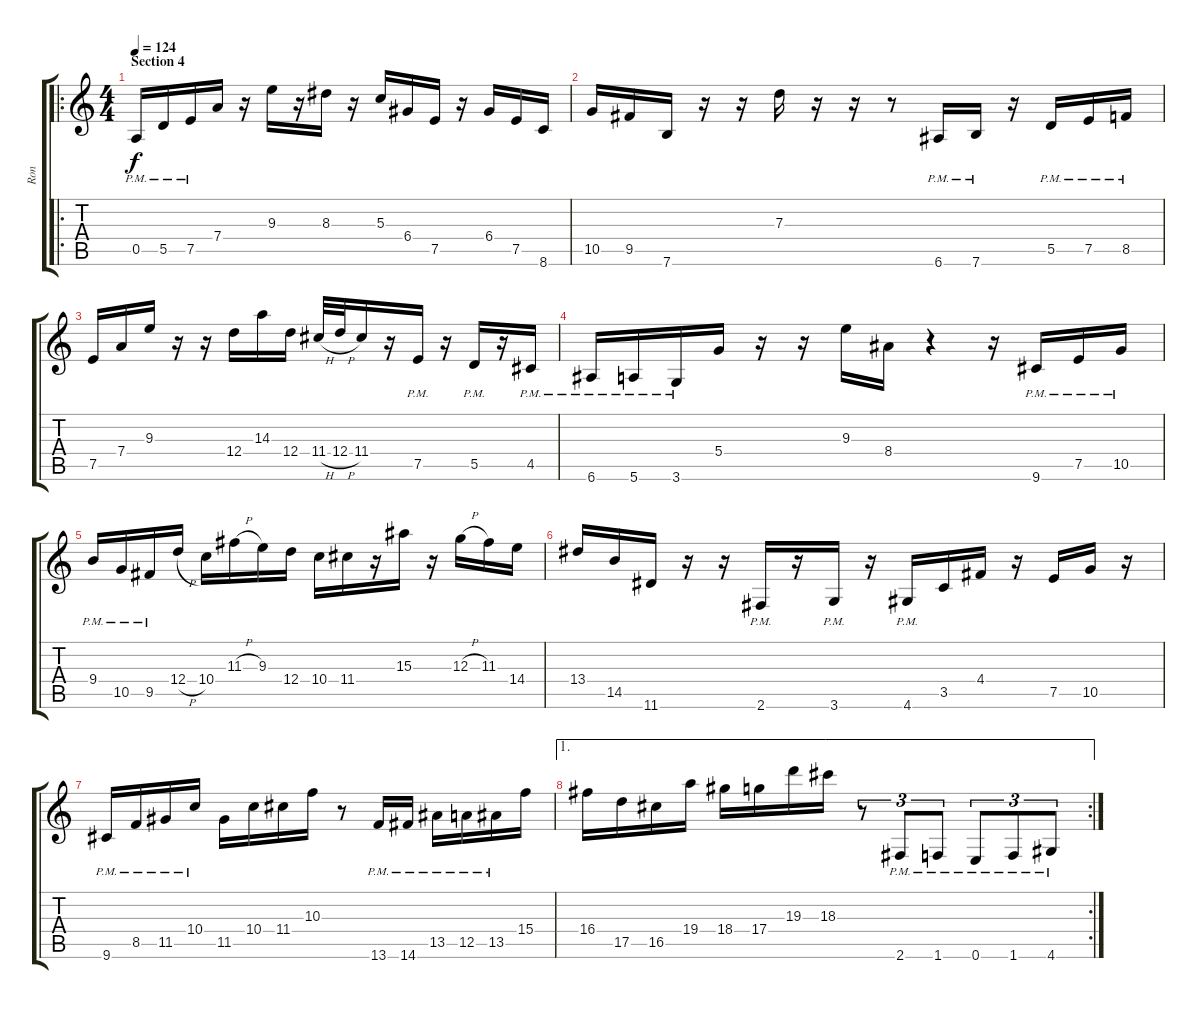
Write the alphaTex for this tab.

\track ("Ron" "Ron") {instrument distortionguitar}
\staff {score tabs}
\tuning (E4 B3 G3 D3 A2 E2) {hide}
\ro
\ts (4 4)
\section ("" "Section 4")
\tempo 124
\clef g2
\ks c
0.5{pm}.16{dy f} 5.5{pm}.16 7.5{pm}.16 7.4.16 r.16 9.3.16 r.16 8.3.16 r.16 5.3.16 6.4.16 7.5.16 r.16 6.4.16 7.5.16 8.6.16 |
10.5.16 9.5.16 7.6.16 r.16 r.16 7.3.16 r.16 r.16 r.8 6.6{pm}.16 7.6{pm}.16 r.16 5.5{pm}.16 7.5{pm}.16 8.5{pm}.16 |
7.5.16 7.4.16 9.3.16 r.16 r.16 12.4.16 14.3.16 12.4.16 11.4{h}.32 12.4{h}.32 11.4.16 r.16 7.5{pm}.16 r.16 5.5{pm}.16 r.16 4.5{pm}.16 |
6.6{pm}.16 5.6{pm}.16 3.6{pm}.16 5.4.16 r.16 r.16 9.3.16 8.4.16 r.4 r.16 9.6{pm}.16 7.5{pm}.16 10.5{pm}.16 |
9.4{pm}.16 10.5{pm}.16 9.5{pm}.16 12.4{h}.16 10.4.16 11.3{h}.16 9.3.16 12.4.16 10.4.16 11.4.16 r.16 15.3.16 r.16 12.3{h}.16 11.3.16 14.4.16 |
13.4.16 14.5.16 11.6.16 r.16 r.16 2.6{pm}.16 r.16 3.6{pm}.16 r.16 4.6{pm}.16 3.5.16 4.4.16 r.16 7.5.16 10.5.16 r.16 |
9.6{pm}.16 8.5{pm}.16 11.5{pm}.16 10.4{pm}.16 11.5.16 10.4.16 11.4.16 10.3.16 r.8 13.6{pm}.16 14.6{pm}.16 13.5{pm}.16 12.5{pm}.16 13.5{pm}.16 15.4.16 |
\ae 1
\rc 2
16.4.16 17.5.16 16.5.16 19.4.16 18.4.16 17.4.16 19.3.16 18.3.16 r.8{tu (3 2)} 2.6{pm}.8{tu (3 2)} 1.6{pm}.8{tu (3 2)} 0.6{pm}.8{tu (3 2)} 1.6{pm}.8{tu (3 2)} 4.6{pm}.8{tu (3 2)}
